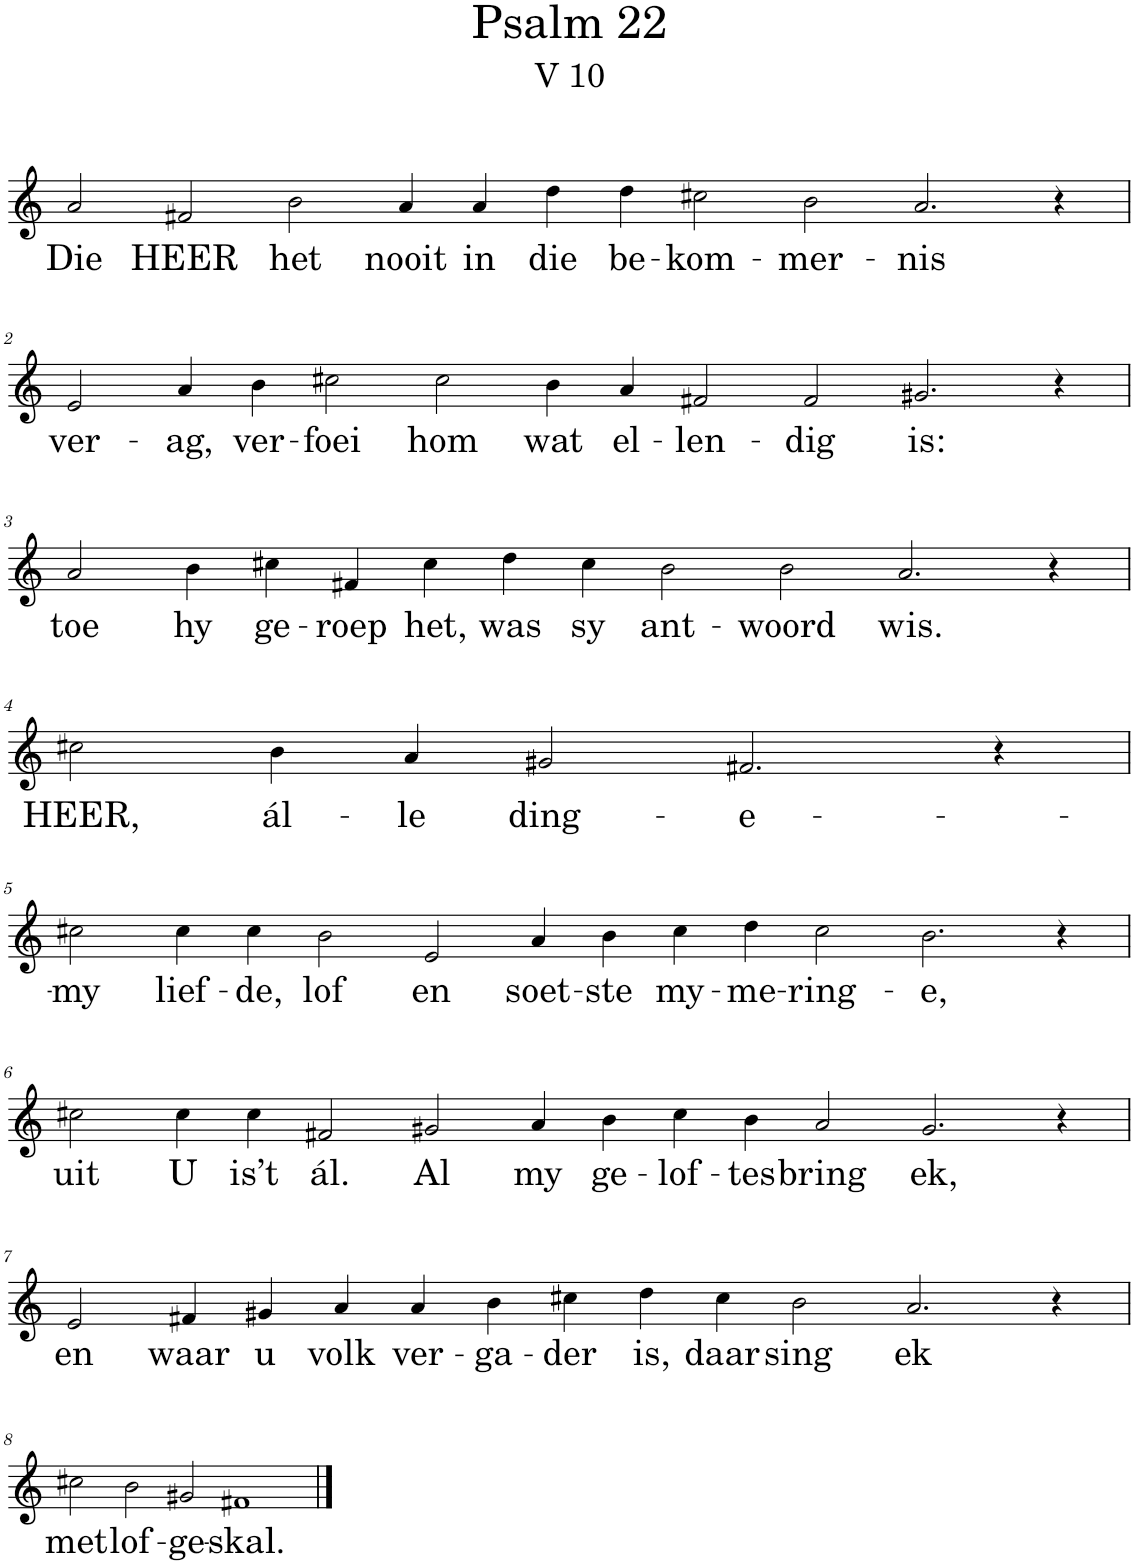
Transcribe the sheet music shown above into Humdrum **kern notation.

**kern	**text
*part1	*part1
*staff1	*staff1
*I"Pipe Organ	*
*I'Org.	*
*clefG2	*
*k[]	*
*M18/4	*
=1	=1
!	!LO:LY:b
2a/	Die
!	!LO:LY:b
2f#X/	HEER
!	!LO:LY:b
2b\	het
!	!LO:LY:b
4a/	nooit
!	!LO:LY:b
4a/	in
!	!LO:LY:b
4dd\	die
!	!LO:LY:b
4dd\	be-
!	!LO:LY:b
2cc#X\	-kom-
!	!LO:LY:b
2b\	-mer-
!	!LO:LY:b
2.a/	-nis
4r	.
!!LO:LB:g=z
=2	=2
!	!LO:LY:b
2e/	ver-
!	!LO:LY:b
4a/	-ag,
!	!LO:LY:b
4b\	ver-
!	!LO:LY:b
2cc#X\	-foei
!	!LO:LY:b
2cc#\	hom
!	!LO:LY:b
4b\	wat
!	!LO:LY:b
4a/	el-
!	!LO:LY:b
2f#X/	-len-
!	!LO:LY:b
2f#/	-dig
!	!LO:LY:b
2.g#X/	is:
4r	.
!!LO:LB:g=z
=3	=3
*M16/4	*
!	!LO:LY:b
2a/	toe
!	!LO:LY:b
4b\	hy
!	!LO:LY:b
4cc#X\	ge-
!	!LO:LY:b
4f#X/	-roep
!	!LO:LY:b
4cc#\	het,
!	!LO:LY:b
4dd\	was
!	!LO:LY:b
4cc#\	sy
!	!LO:LY:b
2b\	ant-
!	!LO:LY:b
2b\	-woord
!	!LO:LY:b
2.a/	wis.
4r	.
!!LO:LB:g=z
=4	=4
*M10/4	*
!	!LO:LY:b
2cc#X\	HEER,
!	!LO:LY:b
4b\	ál-
!	!LO:LY:b
4a/	-le
!	!LO:LY:b
2g#X/	ding-
!	!LO:LY:b
2.f#X/	-e-
4r	.
!!LO:LB:g=z
=5	=5
*M18/4	*
!	!LO:LY:b
2cc#X\	-my
!	!LO:LY:b
4cc#\	lief-
!	!LO:LY:b
4cc#\	-de,
!	!LO:LY:b
2b\	lof
!	!LO:LY:b
2e/	en
!	!LO:LY:b
4a/	soet-
!	!LO:LY:b
4b\	-ste
!	!LO:LY:b
4cc#\	my-
!	!LO:LY:b
4dd\	-me-
!	!LO:LY:b
2cc#\	-ring-
!	!LO:LY:b
2.b\	-e,
4r	.
!!LO:LB:g=z
=6	=6
!	!LO:LY:b
2cc#X\	uit
!	!LO:LY:b
4cc#\	U
!	!LO:LY:b
4cc#\	is’t
!	!LO:LY:b
2f#X/	ál.
!	!LO:LY:b
2g#X/	Al
!	!LO:LY:b
4a/	my
!	!LO:LY:b
4b\	ge-
!	!LO:LY:b
4cc#\	-lof-
!	!LO:LY:b
4b\	-tes
!	!LO:LY:b
2a/	bring
!	!LO:LY:b
2.g#/	ek,
4r	.
!!LO:LB:g=z
=7	=7
*M16/4	*
!	!LO:LY:b
2e/	en
!	!LO:LY:b
4f#X/	waar
!	!LO:LY:b
4g#X/	u
!	!LO:LY:b
4a/	volk
!	!LO:LY:b
4a/	ver-
!	!LO:LY:b
4b\	-ga-
!	!LO:LY:b
4cc#X\	-der
!	!LO:LY:b
4dd\	is,
!	!LO:LY:b
4cc#\	daar
!	!LO:LY:b
2b\	sing
!	!LO:LY:b
2.a/	ek
4r	.
!!LO:LB:g=z
=8	=8
*M10/4	*
!	!LO:LY:b
2cc#X\	met
!	!LO:LY:b
2b\	lof-
!	!LO:LY:b
2g#X/	-ge-
!	!LO:LY:b
1f#X	-skal.
==	==
*-	*-
